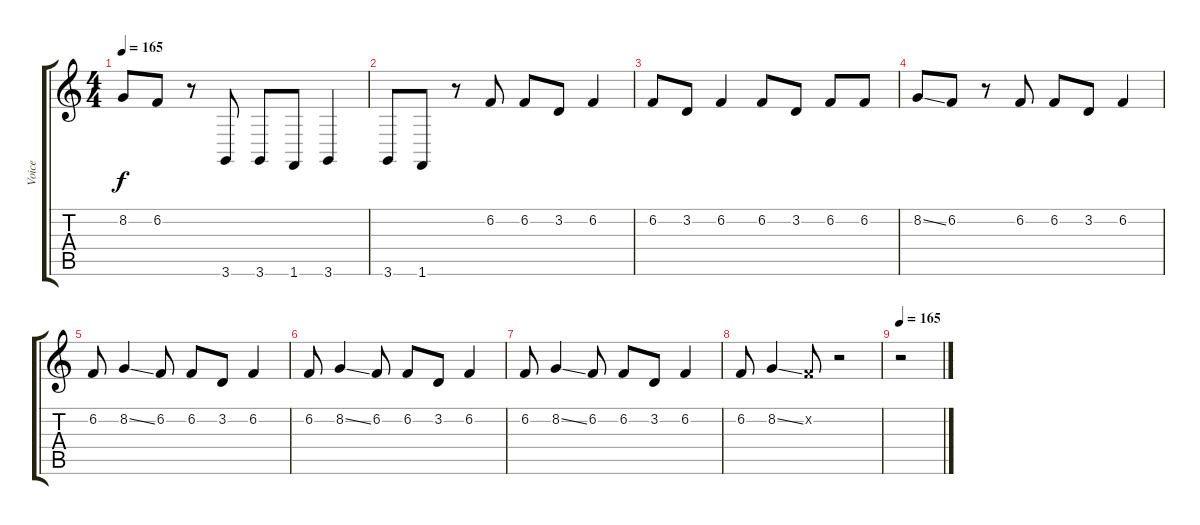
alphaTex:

\track ("Voice" "Voice") {instrument piccolo}
\staff {score tabs}
\tuning (E4 B3 G3 D3 A2 E2) {hide}
\ts (4 4)
\tempo 165
\clef g2
\ks c
8.2.8{dy f} 6.2.8 r.8 3.6.8{instrument bassoon} 3.6.8 1.6.8 3.6.4 |
3.6.8 1.6.8 r.8 6.2.8{instrument piccolo} 6.2.8 3.2.8 6.2.4 |
6.2.8 3.2.8 6.2.4 6.2.8 3.2.8 6.2.8 6.2.8 |
8.2{ss}.8 6.2.8 r.8 6.2.8 6.2.8 3.2.8 6.2.4 |
6.2.8 8.2{ss}.4 6.2.8 6.2.8 3.2.8 6.2.4 |
6.2.8 8.2{ss}.4 6.2.8 6.2.8 3.2.8 6.2.4 |
6.2.8 8.2{ss}.4 6.2.8 6.2.8 3.2.8 6.2.4 |
6.2.8 8.2{ss}.4 6.2{x}.8 r.2 |
\tempo 165
r.2
